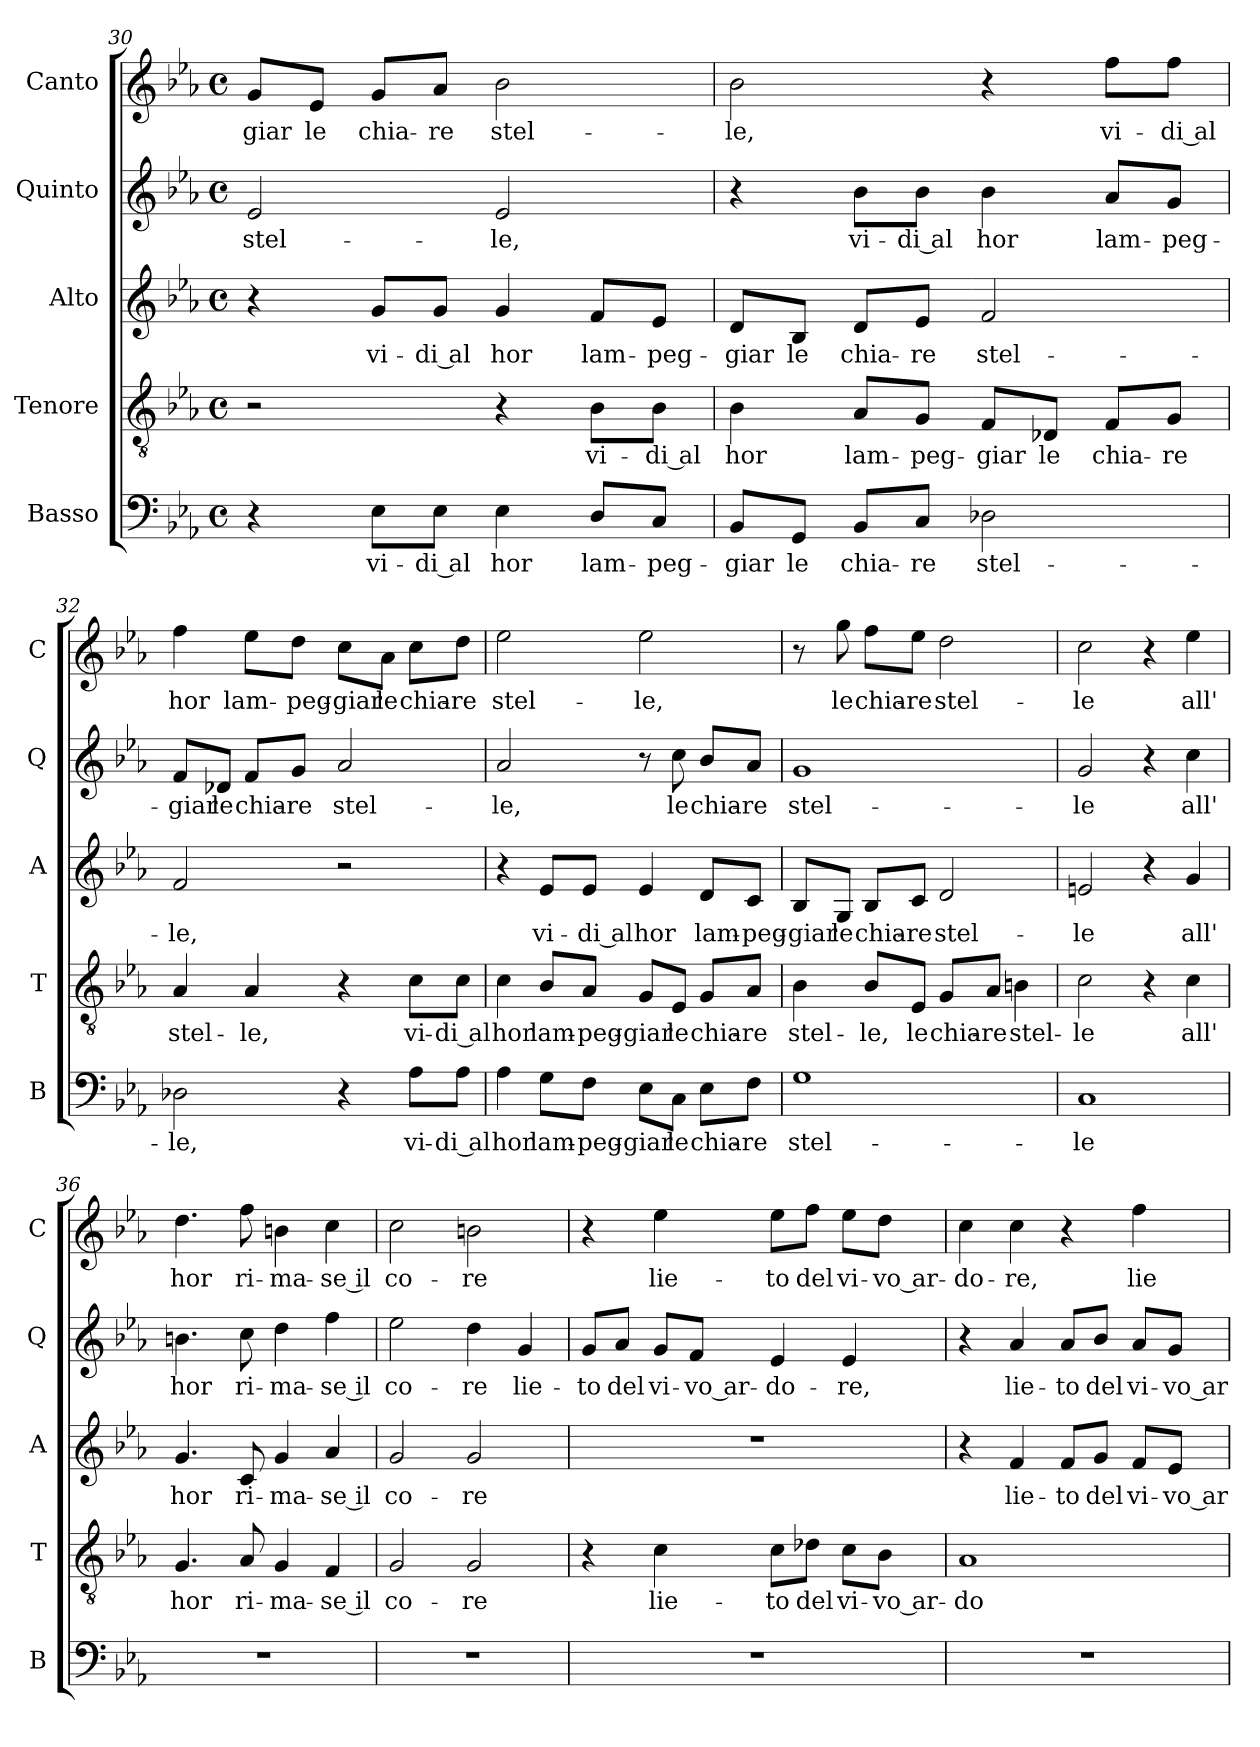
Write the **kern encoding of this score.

**kern	**text	**kern	**text	**kern	**text	**kern	**text	**kern	**text
*part5	*part5	*part4	*part4	*part3	*part3	*part2	*part2	*part1	*part1
*staff5	*staff5	*staff4	*staff4	*staff3	*staff3	*staff2	*staff2	*staff1	*staff1
*I"Basso	*	*I"Tenore	*	*I"Alto	*	*I"Quinto	*	*I"Canto	*
*I'B	*	*I'T	*	*I'A	*	*I'Q	*	*I'C	*
*clefF4	*	*clefGv2	*	*clefG2	*	*clefG2	*	*clefG2	*
*k[b-e-a-]	*	*k[b-e-a-]	*	*k[b-e-a-]	*	*k[b-e-a-]	*	*k[b-e-a-]	*
*E-:	*	*E-:	*	*E-:	*	*E-:	*	*E-:	*
*M4/4	*	*M4/4	*	*M4/4	*	*M4/4	*	*M4/4	*
*met(c)	*	*met(c)	*	*met(c)	*	*met(c)	*	*met(c)	*
=30	=30	=30	=30	=30	=30	=30	=30	=30	=30
!	!	!	!	!	!	!	!LO:LY:b	!	!LO:LY:b
4r	.	2r	.	4r	.	2e-/	stel-	8g/L	-giar
!	!	!	!	!	!	!	!	!	!LO:LY:b
.	.	.	.	.	.	.	.	8e-/J	le
!	!LO:LY:b	!	!	!	!LO:LY:b	!	!	!	!LO:LY:b
8E-\L	vi-	.	.	8g/L	vi-	.	.	8g/L	chia-
!	!LO:LY:b	!	!	!	!LO:LY:b	!	!	!	!LO:LY:b
8E-\J	-di al	.	.	8g/J	-di al	.	.	8a-/J	-re
!	!LO:LY:b	!	!	!	!LO:LY:b	!	!LO:LY:b	!	!LO:LY:b
4E-\	hor	4r	.	4g/	hor	2e-/	-le,	2b-\	stel-
!	!LO:LY:b	!	!LO:LY:b	!	!LO:LY:b	!	!	!	!
8D/L	lam-	8B-\L	vi-	8f/L	lam-	.	.	.	.
!	!LO:LY:b	!	!LO:LY:b	!	!LO:LY:b	!	!	!	!
8C/J	-peg-	8B-\J	-di al	8e-/J	-peg-	.	.	.	.
=31	=31	=31	=31	=31	=31	=31	=31	=31	=31
!	!LO:LY:b	!	!LO:LY:b	!	!LO:LY:b	!	!	!	!LO:LY:b
8BB-/L	-giar	4B-\	hor	8d/L	-giar	4r	.	2b-\	-le,
!	!LO:LY:b	!	!	!	!LO:LY:b	!	!	!	!
8GG/J	le	.	.	8B-/J	le	.	.	.	.
!	!LO:LY:b	!	!LO:LY:b	!	!LO:LY:b	!	!LO:LY:b	!	!
8BB-/L	chia-	8A-/L	lam-	8d/L	chia-	8b-\L	vi-	.	.
!	!LO:LY:b	!	!LO:LY:b	!	!LO:LY:b	!	!LO:LY:b	!	!
8C/J	-re	8G/J	-peg-	8e-/J	-re	8b-\J	-di al	.	.
!	!LO:LY:b	!	!LO:LY:b	!	!LO:LY:b	!	!LO:LY:b	!	!
2D-X\	stel-	8F/L	-giar	2f/	stel-	4b-\	hor	4r	.
!	!	!	!LO:LY:b	!	!	!	!	!	!
.	.	8D-X/J	le	.	.	.	.	.	.
!	!	!	!LO:LY:b	!	!	!	!LO:LY:b	!	!LO:LY:b
.	.	8F/L	chia-	.	.	8a-/L	lam-	8ff\L	vi-
!	!	!	!LO:LY:b	!	!	!	!LO:LY:b	!	!LO:LY:b
.	.	8G/J	-re	.	.	8g/J	-peg-	8ff\J	-di al
!!LO:LB:g=z
=32	=32	=32	=32	=32	=32	=32	=32	=32	=32
!	!LO:LY:b	!	!LO:LY:b	!	!LO:LY:b	!	!LO:LY:b	!	!LO:LY:b
2D-X\	-le,	4A-/	stel-	2f/	-le,	8f/L	-giar	4ff\	hor
!	!	!	!	!	!	!	!LO:LY:b	!	!
.	.	.	.	.	.	8d-X/J	le	.	.
!	!	!	!LO:LY:b	!	!	!	!LO:LY:b	!	!LO:LY:b
.	.	4A-/	-le,	.	.	8f/L	chia-	8ee-\L	lam-
!	!	!	!	!	!	!	!LO:LY:b	!	!LO:LY:b
.	.	.	.	.	.	8g/J	-re	8dd\J	-peg-
!	!	!	!	!	!	!	!LO:LY:b	!	!LO:LY:b
4r	.	4r	.	2r	.	2a-/	stel-	8cc\L	-giar
!	!	!	!	!	!	!	!	!	!LO:LY:b
.	.	.	.	.	.	.	.	8a-\J	le
!	!LO:LY:b	!	!LO:LY:b	!	!	!	!	!	!LO:LY:b
8A-\L	vi-	8c\L	vi-	.	.	.	.	8cc\L	chia-
!	!LO:LY:b	!	!LO:LY:b	!	!	!	!	!	!LO:LY:b
8A-\J	-di al	8c\J	-di al	.	.	.	.	8dd\J	-re
=33	=33	=33	=33	=33	=33	=33	=33	=33	=33
!	!LO:LY:b	!	!LO:LY:b	!	!	!	!LO:LY:b	!	!LO:LY:b
4A-\	hor	4c\	hor	4r	.	2a-/	-le,	2ee-\	stel-
!	!LO:LY:b	!	!LO:LY:b	!	!LO:LY:b	!	!	!	!
8G\L	lam-	8B-/L	lam-	8e-/L	vi-	.	.	.	.
!	!LO:LY:b	!	!LO:LY:b	!	!LO:LY:b	!	!	!	!
8F\J	-peg-	8A-/J	-peg-	8e-/J	-di al	.	.	.	.
!	!LO:LY:b	!	!LO:LY:b	!	!LO:LY:b	!	!	!	!LO:LY:b
8E-\L	-giar	8G/L	-giar	4e-/	hor	8r	.	2ee-\	-le,
!	!LO:LY:b	!	!LO:LY:b	!	!	!	!LO:LY:b	!	!
8C\J	le	8E-/J	le	.	.	8cc\	le	.	.
!	!LO:LY:b	!	!LO:LY:b	!	!LO:LY:b	!	!LO:LY:b	!	!
8E-\L	chia-	8G/L	chia-	8d/L	lam-	8b-/L	chia-	.	.
!	!LO:LY:b	!	!LO:LY:b	!	!LO:LY:b	!	!LO:LY:b	!	!
8F\J	-re	8A-/J	-re	8c/J	-peg-	8a-/J	-re	.	.
=34	=34	=34	=34	=34	=34	=34	=34	=34	=34
!	!LO:LY:b	!	!LO:LY:b	!	!LO:LY:b	!	!LO:LY:b	!	!
1G	stel-	4B-\	stel-	8B-/L	-giar	1g	stel-	8r	.
!	!	!	!	!	!LO:LY:b	!	!	!	!LO:LY:b
.	.	.	.	8G/J	le	.	.	8gg\	le
!	!	!	!LO:LY:b	!	!LO:LY:b	!	!	!	!LO:LY:b
.	.	8B-/L	-le,	8B-/L	chia-	.	.	8ff\L	chia-
!	!	!	!LO:LY:b	!	!LO:LY:b	!	!	!	!LO:LY:b
.	.	8E-/J	le	8c/J	-re	.	.	8ee-\J	-re
!	!	!	!LO:LY:b	!	!LO:LY:b	!	!	!	!LO:LY:b
.	.	8G/L	chia-	2d/	stel-	.	.	2dd\	stel-
!	!	!	!LO:LY:b	!	!	!	!	!	!
.	.	8A-/J	-re	.	.	.	.	.	.
!	!	!	!LO:LY:b	!	!	!	!	!	!
.	.	4Bn\	stel-	.	.	.	.	.	.
=35	=35	=35	=35	=35	=35	=35	=35	=35	=35
!	!LO:LY:b	!	!LO:LY:b	!	!LO:LY:b	!	!LO:LY:b	!	!LO:LY:b
1C	-le	2c\	-le	2en/	-le	2g/	-le	2cc\	-le
.	.	4r	.	4r	.	4r	.	4r	.
!	!	!	!LO:LY:b	!	!LO:LY:b	!	!LO:LY:b	!	!LO:LY:b
.	.	4c\	all'	4g/	all'	4cc\	all'	4ee-\	all'
!!LO:PB:g=z
=36	=36	=36	=36	=36	=36	=36	=36	=36	=36
!	!	!	!LO:LY:b	!	!LO:LY:b	!	!LO:LY:b	!	!LO:LY:b
1r	.	4.G/	hor	4.g/	hor	4.bn\	hor	4.dd\	hor
!	!	!	!LO:LY:b	!	!LO:LY:b	!	!LO:LY:b	!	!LO:LY:b
.	.	8A-/	ri-	8c/	ri-	8cc\	ri-	8ff\	ri-
!	!	!	!LO:LY:b	!	!LO:LY:b	!	!LO:LY:b	!	!LO:LY:b
.	.	4G/	-ma-	4g/	-ma-	4dd\	-ma-	4bn\	-ma-
!	!	!	!LO:LY:b	!	!LO:LY:b	!	!LO:LY:b	!	!LO:LY:b
.	.	4F/	-se il	4a-/	-se il	4ff\	-se il	4cc\	-se il
=37	=37	=37	=37	=37	=37	=37	=37	=37	=37
!	!	!	!LO:LY:b	!	!LO:LY:b	!	!LO:LY:b	!	!LO:LY:b
1r	.	2G/	co-	2g/	co-	2ee-\	co-	2cc\	co-
!	!	!	!LO:LY:b	!	!LO:LY:b	!	!LO:LY:b	!	!LO:LY:b
.	.	2G/	-re	2g/	-re	4dd\	-re	2bn\	-re
!	!	!	!	!	!	!	!LO:LY:b	!	!
.	.	.	.	.	.	4g/	lie-	.	.
=38	=38	=38	=38	=38	=38	=38	=38	=38	=38
!	!	!	!	!	!	!	!LO:LY:b	!	!
1r	.	4r	.	1r	.	8g/L	-to	4r	.
!	!	!	!	!	!	!	!LO:LY:b	!	!
.	.	.	.	.	.	8a-/J	del	.	.
!	!	!	!LO:LY:b	!	!	!	!LO:LY:b	!	!LO:LY:b
.	.	4c\	lie-	.	.	8g/L	vi-	4ee-\	lie-
!	!	!	!	!	!	!	!LO:LY:b	!	!
.	.	.	.	.	.	8f/J	-vo ar-	.	.
!	!	!	!LO:LY:b	!	!	!	!LO:LY:b	!	!LO:LY:b
.	.	8c\L	-to	.	.	4e-/	-do-	8ee-\L	-to
!	!	!	!LO:LY:b	!	!	!	!	!	!LO:LY:b
.	.	8d-X\J	del	.	.	.	.	8ff\J	del
!	!	!	!LO:LY:b	!	!	!	!LO:LY:b	!	!LO:LY:b
.	.	8c\L	vi-	.	.	4e-/	-re,	8ee-\L	vi-
!	!	!	!LO:LY:b	!	!	!	!	!	!LO:LY:b
.	.	8B-\J	-vo ar-	.	.	.	.	8dd\J	-vo ar-
=39	=39	=39	=39	=39	=39	=39	=39	=39	=39
!	!	!	!LO:LY:b	!	!	!	!	!	!LO:LY:b
1r	.	1A-	-do-	4r	.	4r	.	4cc\	-do-
!	!	!	!	!	!LO:LY:b	!	!LO:LY:b	!	!LO:LY:b
.	.	.	.	4f/	lie-	4a-/	lie-	4cc\	-re,
!	!	!	!	!	!LO:LY:b	!	!LO:LY:b	!	!
.	.	.	.	8f/L	-to	8a-/L	-to	4r	.
!	!	!	!	!	!LO:LY:b	!	!LO:LY:b	!	!
.	.	.	.	8g/J	del	8b-/J	del	.	.
!	!	!	!	!	!LO:LY:b	!	!LO:LY:b	!	!LO:LY:b
.	.	.	.	8f/L	vi-	8a-/L	vi-	4ff\	lie-
!	!	!	!	!	!LO:LY:b	!	!LO:LY:b	!	!
.	.	.	.	8e-/J	-vo ar-	8g/J	-vo ar-	.	.
=	=	=	=	=	=	=	=	=	=
*-	*-	*-	*-	*-	*-	*-	*-	*-	*-
